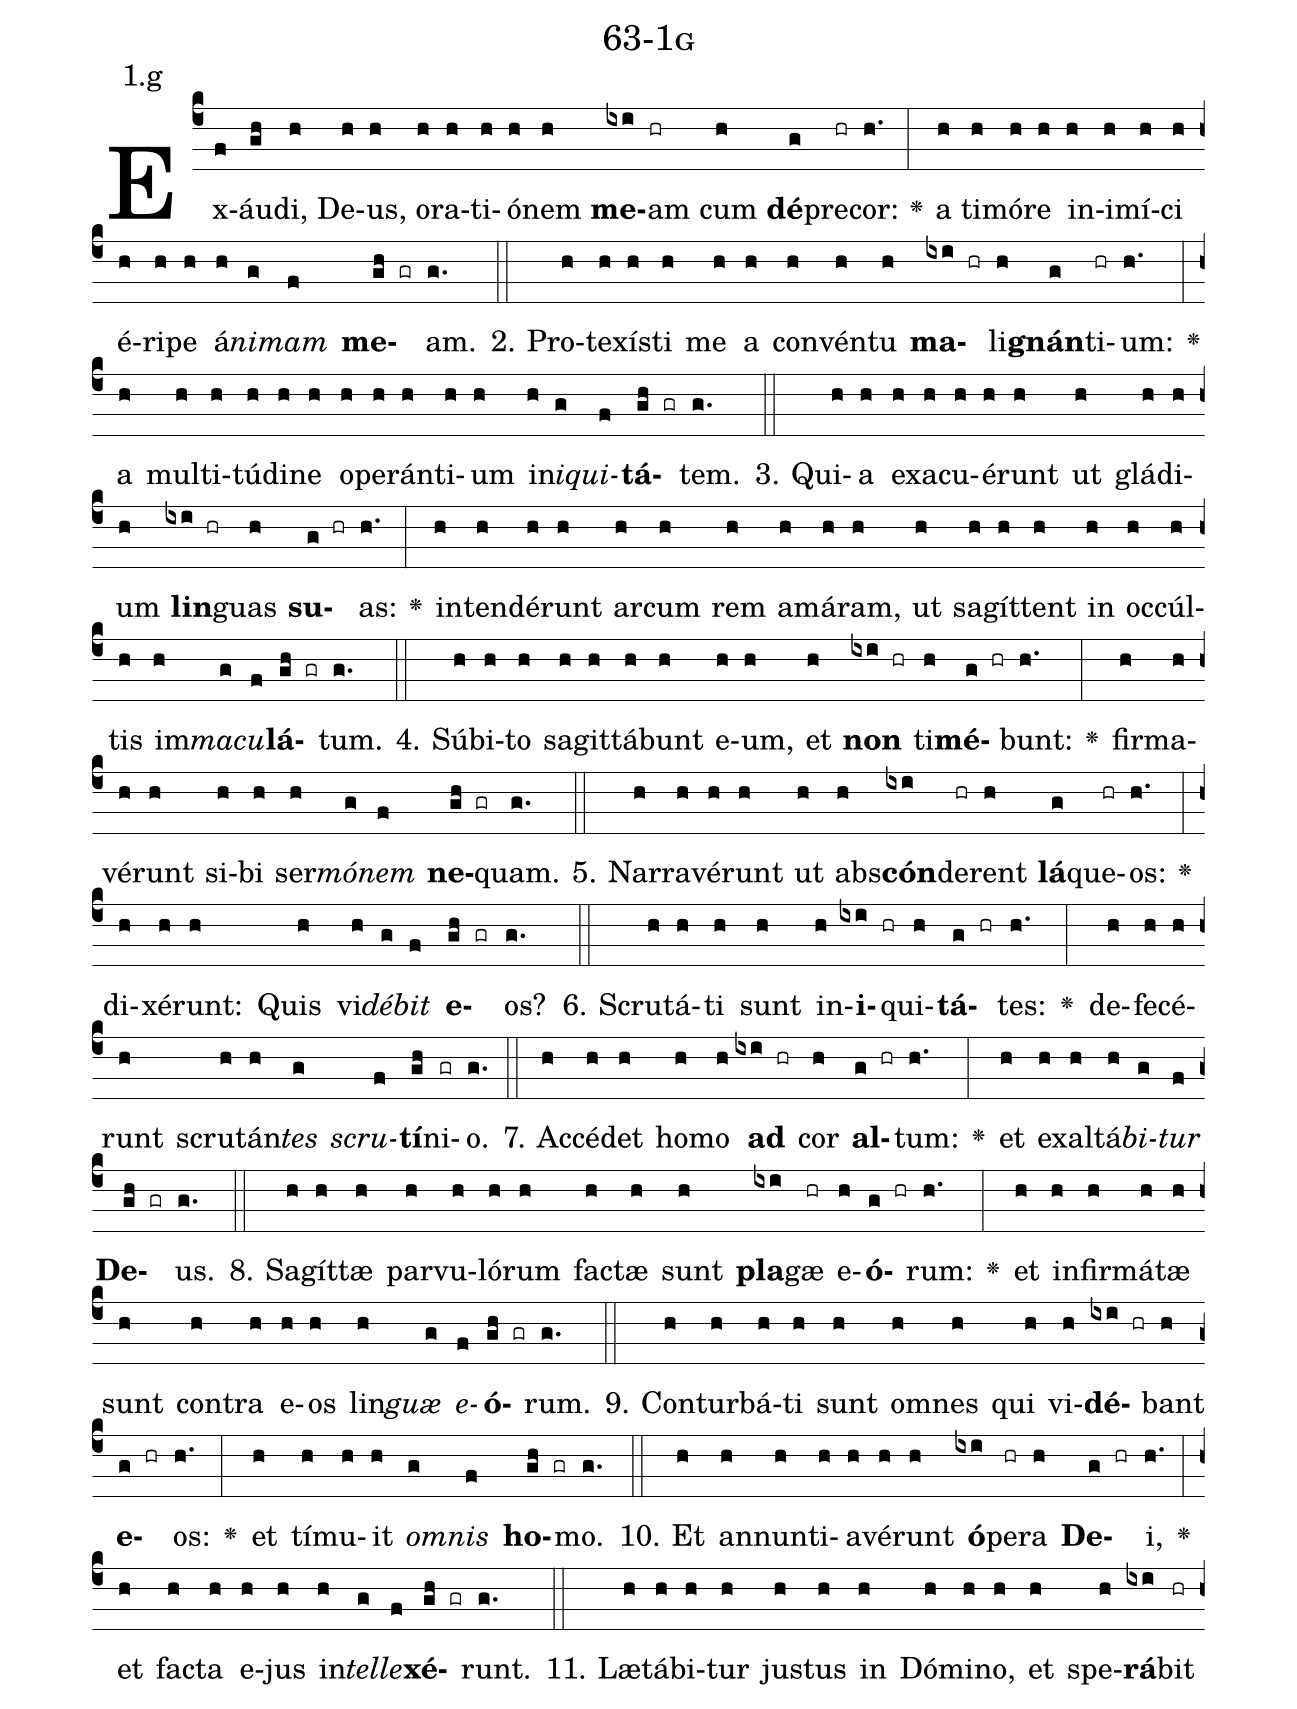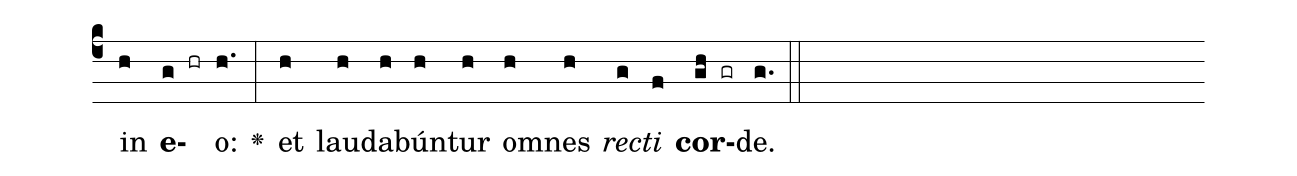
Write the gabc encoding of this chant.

name: 63-1g;
annotation: 1.g;
%%
(c4)Ex(f)áu(gh)di,(h) De(h)us,(h) o(h)ra(h)ti(h)ó(h)nem(h) <b>me</b>(ixi)am(hr) cum(h) <b>dé</b>(g)pre(hr)cor:(h.) <v>\greheightstar</v>(:) a(h) ti(h)mó(h)re(h) in(h)i(h)mí(h)ci(h) é(h)ri(h)pe(h) á(h)<i>ni</i>(g)<i>mam</i>(f) <b>me</b>(gh gr)am.(g.) (::)
2. Pro(h)te(h)xís(h)ti(h) me(h) a(h) con(h)vén(h)tu(h) <b>ma</b>(ixi hr)li(h)<b>gnán</b>(g)ti(hr)um:(h.) <v>\greheightstar</v>(:) a(h) mul(h)ti(h)tú(h)di(h)ne(h) o(h)pe(h)rán(h)ti(h)um(h) in(h)<i>i</i>(g)<i>qui</i>(f)<b>tá</b>(gh gr)tem.(g.) (::)
3. Qui(h)a(h) ex(h)a(h)cu(h)é(h)runt(h) ut(h) glá(h)di(h)um(h) <b>lin</b>(ixi hr)guas(h) <b>su</b>(g hr)as:(h.) <v>\greheightstar</v>(:) in(h)ten(h)dé(h)runt(h) ar(h)cum(h) rem(h) a(h)má(h)ram,(h) ut(h) sa(h)gít(h)tent(h) in(h) oc(h)cúl(h)tis(h) im(h)<i>ma</i>(g)<i>cu</i>(f)<b>lá</b>(gh gr)tum.(g.) (::)
4. Súb(h)i(h)to(h) sa(h)git(h)tá(h)bunt(h) e(h)um,(h) et(h) <b>non</b>(ixi hr) ti(h)<b>mé</b>(g hr)bunt:(h.) <v>\greheightstar</v>(:) fir(h)ma(h)vé(h)runt(h) si(h)bi(h) ser(h)<i>mó</i>(g)<i>nem</i>(f) <b>ne</b>(gh gr)quam.(g.) (::)
5. Nar(h)ra(h)vé(h)runt(h) ut(h) abs(h)<b>cón</b>(ixi)de(hr)rent(h) <b>lá</b>(g)que(hr)os:(h.) <v>\greheightstar</v>(:) di(h)xé(h)runt:(h) Quis(h) vi(h)<i>dé</i>(g)<i>bit</i>(f) <b>e</b>(gh gr)os?(g.) (::)
6. Scru(h)tá(h)ti(h) sunt(h) in(h)<b>i</b>(ixi hr)qui(h)<b>tá</b>(g hr)tes:(h.) <v>\greheightstar</v>(:) de(h)fe(h)cé(h)runt(h) scru(h)tán(h)<i>tes</i>(g) <i>scru</i>(f)<b>tí</b>(gh)ni(gr)o.(g.) (::)
7. Ac(h)cé(h)det(h) ho(h)mo(h) <b>ad</b>(ixi hr) cor(h) <b>al</b>(g hr)tum:(h.) <v>\greheightstar</v>(:) et(h) ex(h)al(h)tá(h)<i>bi</i>(g)<i>tur</i>(f) <b>De</b>(gh gr)us.(g.) (::)
8. Sa(h)gít(h)tæ(h) par(h)vu(h)ló(h)rum(h) fac(h)tæ(h) sunt(h) <b>pla</b>(ixi)gæ(hr) e(h)<b>ó</b>(g hr)rum:(h.) <v>\greheightstar</v>(:) et(h) in(h)fir(h)má(h)tæ(h) sunt(h) con(h)tra(h) e(h)os(h) lin(h)<i>guæ</i>(g) <i>e</i>(f)<b>ó</b>(gh gr)rum.(g.) (::)
9. Con(h)tur(h)bá(h)ti(h) sunt(h) om(h)nes(h) qui(h) vi(h)<b>dé</b>(ixi hr)bant(h) <b>e</b>(g hr)os:(h.) <v>\greheightstar</v>(:) et(h) tí(h)mu(h)it(h) <i>om</i>(g)<i>nis</i>(f) <b>ho</b>(gh gr)mo.(g.) (::)
10. Et(h) an(h)nun(h)ti(h)a(h)vé(h)runt(h) <b>ó</b>(ixi)pe(hr)ra(h) <b>De</b>(g hr)i,(h.) <v>\greheightstar</v>(:) et(h) fac(h)ta(h) e(h)jus(h) in(h)<i>tel</i>(g)<i>le</i>(f)<b>xé</b>(gh gr)runt.(g.) (::)
11. Læ(h)tá(h)bi(h)tur(h) jus(h)tus(h) in(h) Dó(h)mi(h)no,(h) et(h) spe(h)<b>rá</b>(ixi)bit(hr) in(h) <b>e</b>(g hr)o:(h.) <v>\greheightstar</v>(:) et(h) lau(h)da(h)bún(h)tur(h) om(h)nes(h) <i>rec</i>(g)<i>ti</i>(f) <b>cor</b>(gh gr)de.(g.) (::)
